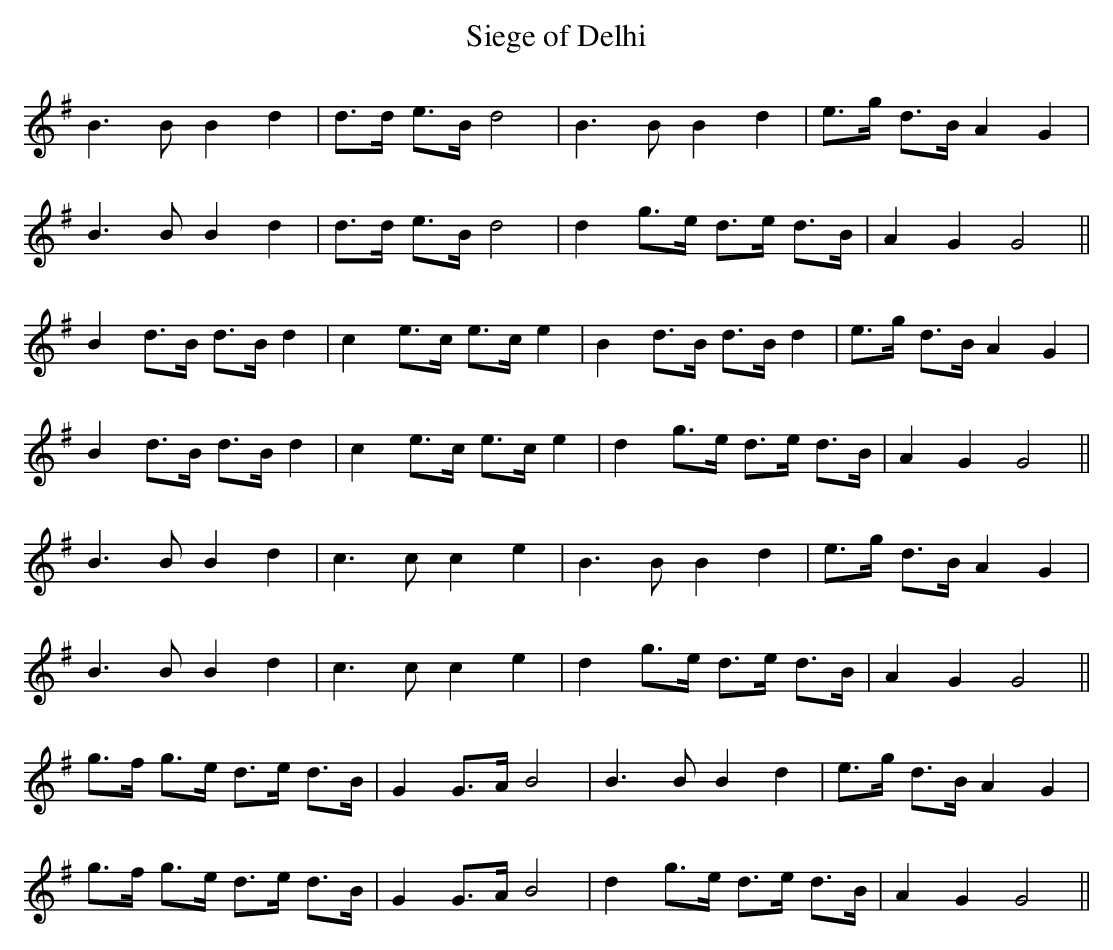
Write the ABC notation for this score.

X:1
T:Siege of Delhi
L:1/8
K:G
B3 B B2 d2|d>d e>B d4|B3 B B2 d2|e>g d>B A2 G2|
B3 B B2 d2|d>d e>B d4|d2 g>e d>e d>B|A2 G2 G4||
B2 d>B d>B d2|c2 e>c e>c e2|B2 d>B d>B d2|e>g d>B A2 G2|
B2 d>B d>B d2|c2 e>c e>c e2|d2 g>e d>e d>B|A2 G2 G4||
B3 B B2 d2|c3 c c2 e2|B3 B B2 d2|e>g d>B A2 G2|
B3 B B2 d2|c3 c c2 e2|d2 g>e d>e d>B|A2 G2 G4||
g>f g>e d>e d>B|G2 G>A B4|B3 B B2 d2|e>g d>B A2 G2|
g>f g>e d>e d>B|G2 G>A B4|d2 g>e d>e d>B|A2 G2 G4||
